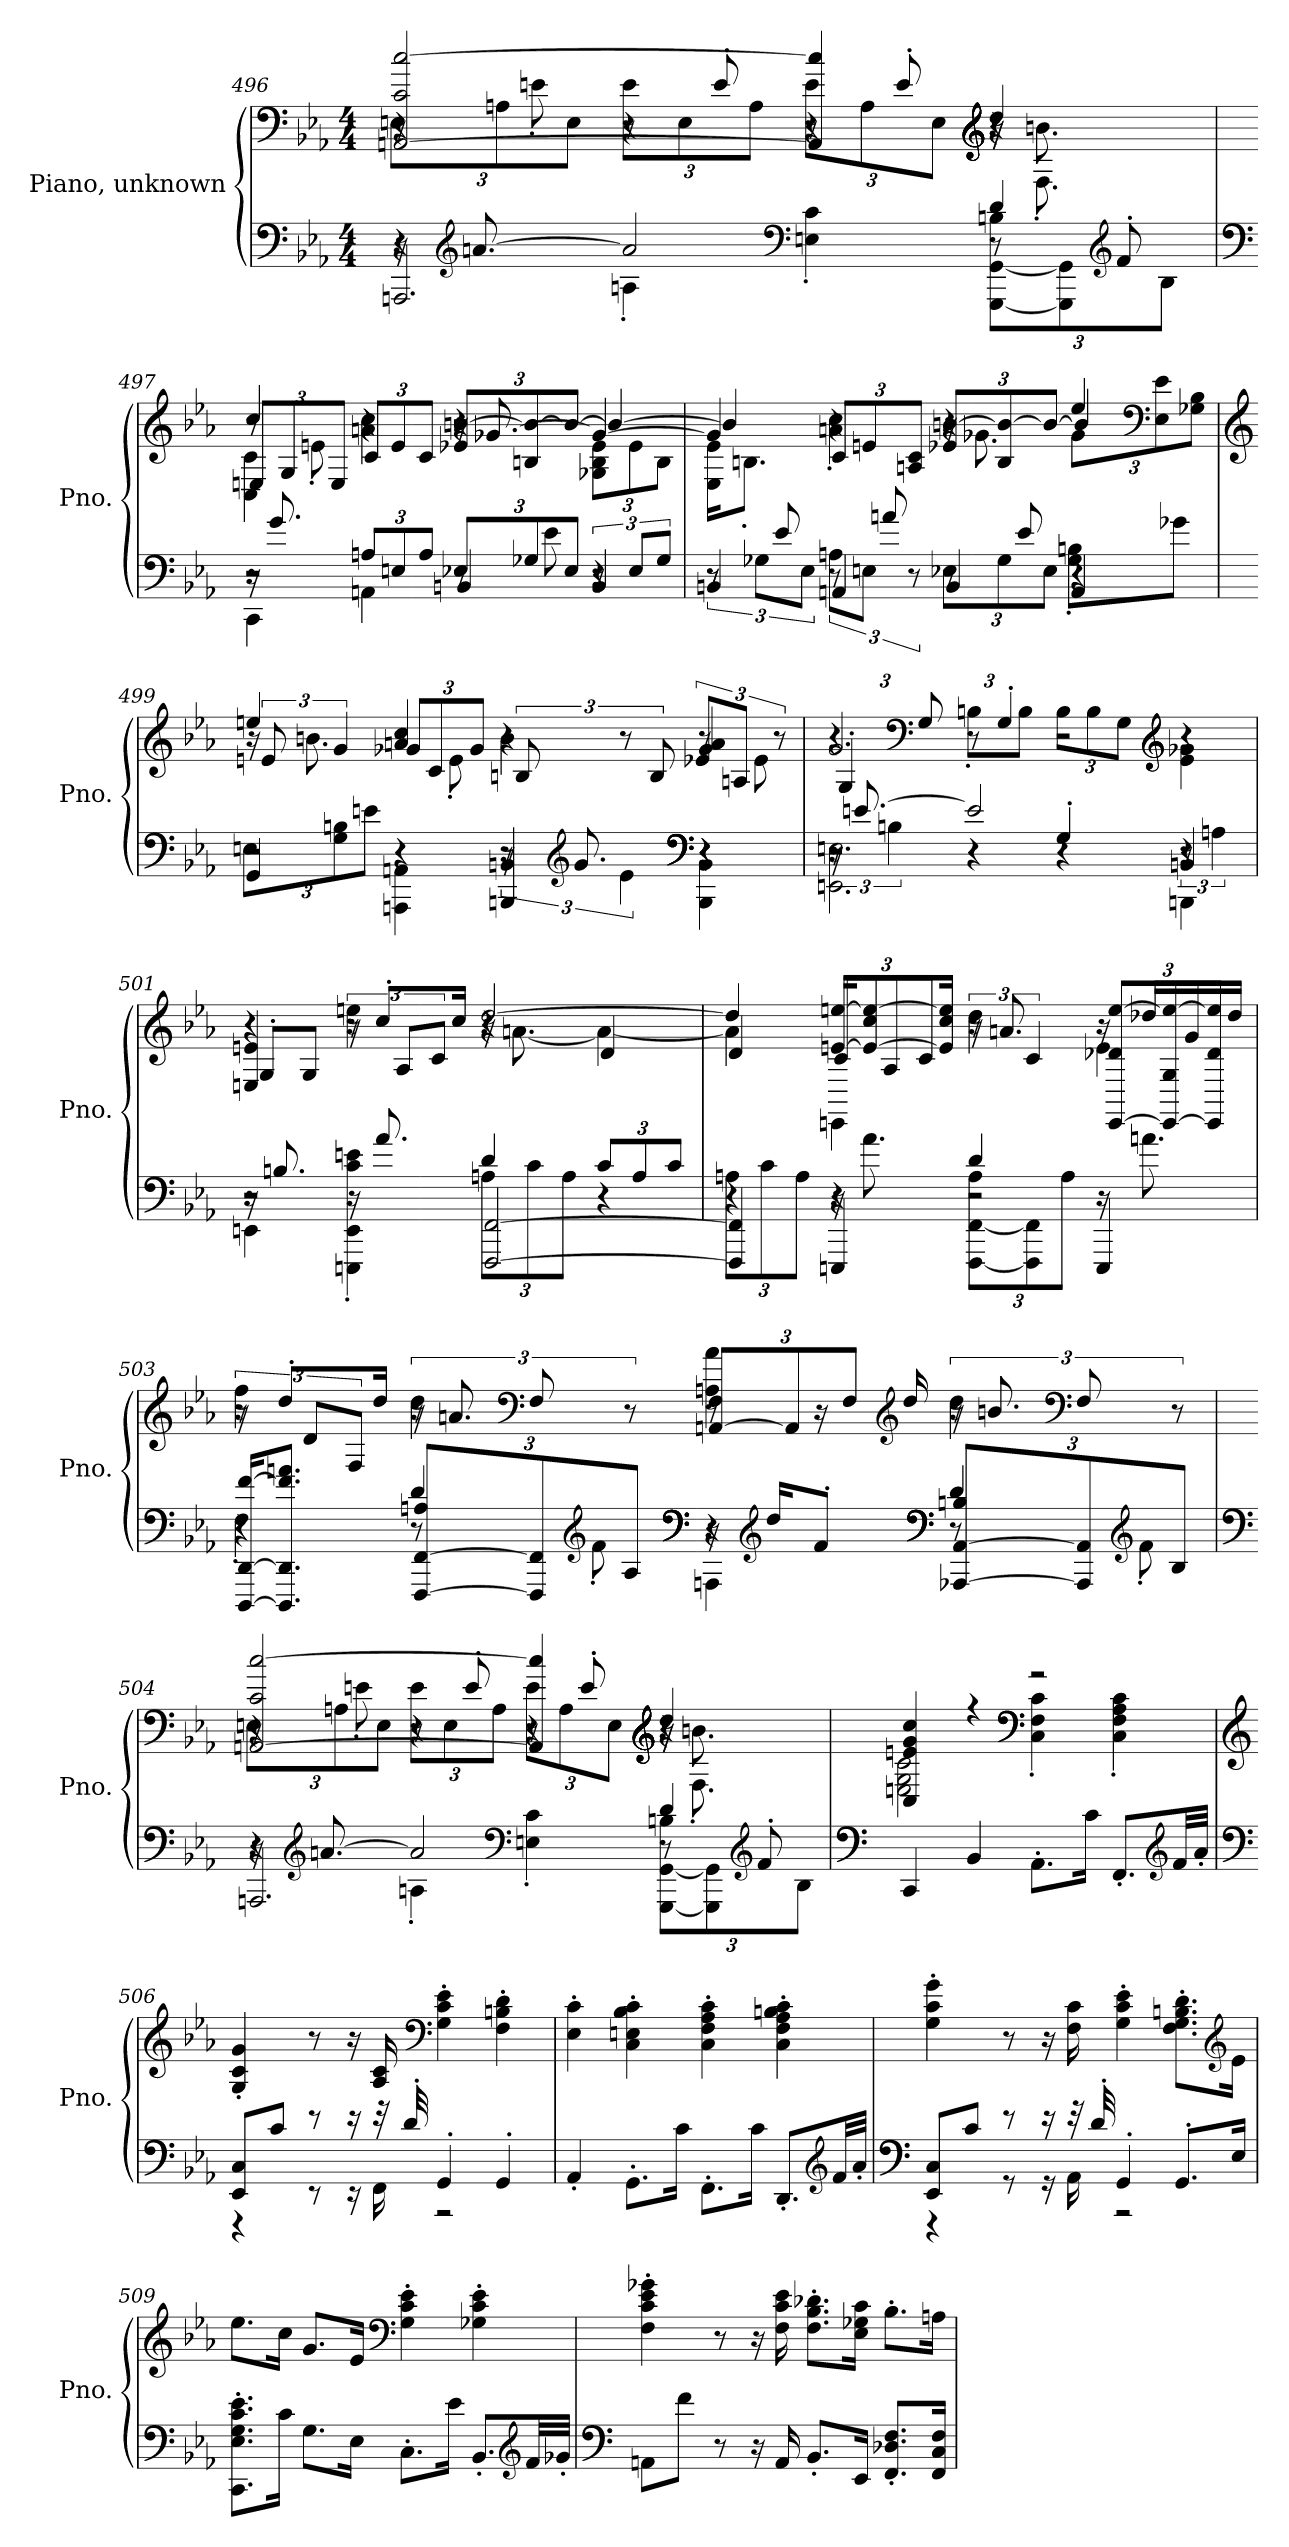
**kern	**kern
*part1	*part1
*staff2	*staff1
*I"Piano, unknown	*
*I'Pno.	*
!!LO:LB:g=z
*clefF4	*clefF4
*k[b-e-a-]	*k[b-e-a-]
*M4/4	*M4/4
=496	=496
*^	*^
*	*^	*	*^
*	*	*	*	*	*^
*	*	*	*	*	*	*Xbrackettup
16r	4r	2.AAAn/	4r	8r	[2AAn/ 2c/ [2cc/	12En\L
*clefG2	*	*	*	*	*	*
[8.an/	.	.	.	.	.	.
.	.	.	.	.	.	12An\
.	.	.	.	8en'\	.	.
.	.	.	.	.	.	12E\J
2a/]	4An'\	.	8r	12e\L	.	4r
.	.	.	.	12E\	.	.
.	.	.	8e'/	.	.	.
.	.	.	.	12A\J	.	.
*clefF4	*	*	*	*	*	*
.	4En\' 4c\'	.	8r	12e\L	4AA/] 4cc/]	4r
.	.	.	.	12A\	.	.
.	.	.	8e'/	.	.	.
.	.	.	.	12E\J	.	.
*	*	*	*clefG2	*	*	*
*	*Xbrackettup	*	*	*	*	*
4d/	[12GGG\ [12GG\ 12Bn\L	8r	4dd/	16r	4r	16r
.	.	.	.	8.bn\	.	8.F'\
.	12GGG\] 12GG\]	.	.	.	.	.
*clefG2	*	*	*	*	*	*
.	.	8f'/	.	.	.	.
.	12B\J	.	.	.	.	.
!!LO:LB:g=z	!!	!!	!!
=497	=497	=497	=497	=497	=497	=497
*clefF4	*	*	*	*	*	*
16r	4CC\	2r	4cc/	8r	12En/L	4C\ 4c\
8.g/	.	.	.	.	.	.
.	.	.	.	.	12G/	.
.	.	.	.	8en'\	.	.
.	.	.	.	.	12E/J	.
12An/L	4AAn\	.	4r	4an\ 4cc\	12c/L	4r
12En/	.	.	.	.	12e/	.
12A/J	.	.	.	.	12c/J	.
12E-X/L	8r	4BBn/	16r	4r	12e-X/ [12bn/L	2r
.	.	.	[8.g-X/	.	.	.
12G-X/	.	.	.	.	12Bn/ 12b/_	.
.	8e-\	.	.	.	.	.
12E-/J	.	.	.	.	12b/J_	.
*brackettup	*	*	*	*	*	*
12r	4r	4BB/	4g-/_	12G-X\ 12B\ 12e-\L	4b/_	.
12E-/L	.	.	.	12e-\	.	.
12G-/J	.	.	.	12B\J	.	.
*	*	*	*	*	*v	*v
!!LO:LB:g=z
=498	=498	=498	=498	=498	=498
8r	12r	4BBn/	4g-/]	16E-\ 16e-\KL	4b/]
.	.	.	.	8.Bn'\J	.
.	12G-X\L	.	.	.	.
8e-/	.	.	.	.	.
.	12E-\J	.	.	.	.
8r	12An\L	4AAn/	4r	4an\' 4cc\'	12c/L
.	12En\J	.	.	.	12en/
8an/	.	.	.	.	.
.	12r	.	.	.	12An/ 12c/J
*	*Xbrackettup	*	*	*	*
8r	12E-X\L	4BB/	4r	16r	12e-X/ [12bn/L
.	.	.	.	8.g-X\	.
.	12G-\	.	.	.	12B/ 12b/_
8e-/	.	.	.	.	.
.	12E-\J	.	.	.	12b/J_
4AA/	8G-\' 8Bn\'L	4r	4ee-/	12g-\L	4b/]
*	*	*	*clefF4	*	*
.	.	.	.	12E-\ 12e-\	.
.	8g-X\J	.	.	.	.
.	.	.	.	12G-X\ 12B\J	.
!!LO:PB:g=z	!!	!!
=499	=499	=499	=499	=499	=499
*	*	*	*clefG2	*	*
*	*	*	*	*	*brackettup
4GG/	12En\L	2r	4een/	16r	12en/
.	.	.	.	8.bn\	.
.	12G\ 12Bn\	.	.	.	6g/
.	12en\J	.	.	.	.
*	*	*	*	*	*Xbrackettup
4r	4AAAn\ 4AAn\	.	4an/ 4cc/	8r	12g-X/L
.	.	.	.	.	12c/
.	.	.	.	8e'\	.
.	.	.	.	.	12g-/J
*	*brackettup	*	*	*	*brackettup
16r	12r	4BBBn/ 4BBn/	4r	4b\	12Bn/
*clefG2	*	*	*	*	*
8.g/	.	.	.	.	.
.	6e\	.	.	.	12r
.	.	.	.	.	12B/
*clefF4	*	*	*	*	*
4r	4BBB\ 4BB\	4r	4g-/ 4a/	8r	12e-X/L
.	.	.	.	.	12An/J
.	.	.	.	8e-\	.
.	.	.	.	.	12r
!!LO:LB:g=z	!!	!!
=500	=500	=500	=500	=500	=500
*	*	*^	*	*	*
16r	12r	2r	2.EEn\ 2.En\	2.g/	4r	6G'/
[8.en/	.	.	.	.	.	.
.	6Bn\	.	.	.	.	.
*	*	*	*	*clefF4	*	*
.	.	.	.	.	.	12G/
2e/]	4r	.	.	.	8Bn'\L	12r
.	.	.	.	.	.	6G'/
.	.	.	.	.	8B\J	.
*	*	*	*	*	*Xbrackettup	*
.	4r	4G'/	.	.	12B\L	2r
.	.	.	.	.	12B\	.
.	.	.	.	.	12G\J	.
*	*	*	*	*clefG2	*	*
4r	12r	4BBn/	4BBBn\	4r	4e-\ 4g-X\	.
.	6An\	.	.	.	.	.
*	*	*v	*v	*	*	*
=501	=501	=501	=501	=501	=501
16r	4EEn\	2r	4En/ 4en/	4r	8G'/L
8.Bn/	.	.	.	.	.
.	.	.	.	.	8G/J
*	*	*	*	*	*brackettup
16r	4EEEn\' 4EE\' 4c\' 4en\'	.	16r	4een\	12r
8.a-/	.	.	8cc'/L	.	.
.	.	.	.	.	12A-/L
.	.	.	.	.	12c/J
.	.	.	16cc/Jk	.	.
*	*Xbrackettup	*	*	*	*
4d/	12An\L	[2FFF/ [2FF/	[2dd/	16r	4r
.	.	.	.	[8.an\	.
.	12c\	.	.	.	.
.	12A\J	.	.	.	.
12c/L	4r	.	.	4a\_	4d/
12A/	.	.	.	.	.
12c/J	.	.	.	.	.
!!LO:LB:g=z	!!	!!
=502	=502	=502	=502	=502	=502
4r	12An\L	4FFF/] 4FF/]	4dd/]	4a\]	4d/
.	12c\	.	.	.	.
.	12A\J	.	.	.	.
*	*	*	*	*	*Xbrackettup
4EEEn/	16r	4r	[16en/ [16een/KL	4EEn\	12c/L
.	8.a-\	.	8e/_ 8cc/ 8ee/_	.	.
.	.	.	.	.	12A-/
.	.	.	.	.	12c/J
.	.	.	16e/] 16cc/ 16ee/]Jk	.	.
*	*	*	*	*	*brackettup
4d/	[12FFF\ [12FF\ 12A\L	2r	16r	4dd\	12r
.	.	.	8.an/	.	.
.	12FFF\] 12FF\]	.	.	.	6c/
.	12A\J	.	.	.	.
*	*	*	*	*	*Xbrackettup
4EEE/	16r	.	16r	4e\	[12EE/ 12d-X/ [12ee/L
.	8.an\	.	16dd-X/LL	.	.
.	.	.	.	.	12EE/_ 12G/ 12ee/_
.	.	.	16g/	.	.
.	.	.	.	.	12EE/] 12d-/ 12ee/]J
.	.	.	16dd-/JJ	.	.
!!LO:LB:g=z	!!	!!
=503	=503	=503	=503	=503	=503
*	*	*	*	*	*brackettup
4r	4F'\	[16DDD/ [16DD/ [16f/KL	16r	4ff\	12r
.	.	8.DDD/] 8.DD/] 8.f/] 8.an/J	8dd'/L	.	.
.	.	.	.	.	12d/L
.	.	.	.	.	12F/J
.	.	.	16dd/Jk	.	.
4d/	8r	[12FFF/ [12FF/ 12An/L	16r	4dd\	12r
.	.	.	8.an/	.	.
*	*	*	*clefF4	*	*
.	.	12FFF/] 12FF/]	.	.	12F/
*clefG2	*	*	*	*	*
.	8f'\	.	.	.	.
.	.	12A/J	.	.	12r
*clefF4	*	*	*	*	*
*	*	*	*	*	*Xbrackettup
4r	4AAAn\	16r	8r	4An\ 4a\	[12AAn/ 12F/L
*clefG2	*	*	*	*	*
.	.	16dd/KL	.	.	.
.	.	.	.	.	12AA/]
.	.	8f'/J	16r	.	.
.	.	.	.	.	12F/J
*	*	*	*clefG2	*	*
.	.	.	16dd/	.	.
*clefF4	*	*	*	*	*
*	*	*	*	*	*brackettup
4d/	8r	[12AAA-X/ [12AA-/ 12Bn/L	16r	4dd\	12r
.	.	.	8.bn/	.	.
*	*	*	*clefF4	*	*
.	.	12AAA-/] 12AA-/]	.	.	12F/
*clefG2	*	*	*	*	*
.	8f'\	.	.	.	.
.	.	12B/J	.	.	12r
*	*	*	*v	*v	*v
!!LO:LB:g=z
=504	=504	=504	=504
*clefF4	*	*	*
*	*	*	*^
*	*	*	*	*^
*	*	*	*	*	*^
*	*	*	*	*	*	*Xbrackettup
16r	4r	2.AAAn/	4r	8r	[2AAn/ 2c/ [2cc/	12En\L
*clefG2	*	*	*	*	*	*
[8.an/	.	.	.	.	.	.
.	.	.	.	.	.	12An\
.	.	.	.	8en'\	.	.
.	.	.	.	.	.	12E\J
2a/]	4An'\	.	8r	12e\L	.	4r
.	.	.	.	12E\	.	.
.	.	.	8e'/	.	.	.
.	.	.	.	12A\J	.	.
*clefF4	*	*	*	*	*	*
.	4En\' 4c\'	.	8r	12e\L	4AA/] 4cc/]	4r
.	.	.	.	12A\	.	.
.	.	.	8e'/	.	.	.
.	.	.	.	12E\J	.	.
*	*	*	*clefG2	*	*	*
4d/	[12GGG\ [12GG\ 12Bn\L	8r	4dd/	16r	4r	16r
.	.	.	.	8.bn\	.	8.F'\
.	12GGG\] 12GG\]	.	.	.	.	.
*clefG2	*	*	*	*	*	*
.	.	8f'/	.	.	.	.
.	12B\J	.	.	.	.	.
*v	*v	*v	*	*	*	*
*	*v	*v	*v	*v
=505	=505
*clefF4	*
*	*^
4CC/	4C/ 4en/ 4g/ 4cc/	2En\ 2G\ 2c\
4BB-/	4r	.
*	*clefF4	*
8.AA-'\L	2r	4C\' 4F\' 4c\'
16c\Jk	.	.
8.FF'/L	.	4C\' 4F\' 4A-\' 4c\'
*clefG2	*	*
32f/LL	.	.
32a-'/JJJ	.	.
*	*v	*v
!!LO:LB:g=z
=506	=506
*clefF4	*clefG2
*^	*
8EE-/ 8C/L	4r	4G/' 4c/' 4g/'
8c/J	.	.
8r	8r	8r
16r	16r	16r
32r	16FF\	16A-/ 16c/
32d'/	.	.
*	*	*clefF4
4GG'/	2r	4G\' 4c\' 4e-\'
4GG'/	.	4F\' 4Bn\' 4d\'
*v	*v	*
=507	=507
4AA-'/	4E-\' 4c\'
8.GG'\L	4C\' 4En\' 4B-\' 4c\'
16c\Jk	.
8.FF'\L	4C\' 4F\' 4A-\' 4c\'
16c\Jk	.
8.DD'/L	4C\' 4F\' 4A-\' 4Bn\' 4c\'
*clefG2	*
32f/LL	.
32a-'/JJJ	.
=508	=508
*clefF4	*
*^	*
8EE-/ 8C/L	4r	4G\' 4c\' 4g\'
8c/J	.	.
8r	8r	8r
16r	16r	16r
32r	16AA-\	16F\ 16c\
32d'/	.	.
4GG'/	2r	4G\' 4c\' 4e-\'
8.GG'/L	.	8.F\' 8.G\' 8.Bn\' 8.d\'L
*	*	*clefG2
16E-/Jk	.	16e-\Jk
*v	*v	*
!!LO:PB:g=z
=509	=509
8.CC\' 8.E-\' 8.G\' 8.c\' 8.e-\'L	8.ee-\L
16c\Jk	16cc\Jk
8.G\L	8.g/L
16E-\Jk	16e-/Jk
*	*clefF4
8.C'\L	4G\' 4c\' 4e-\'
16e-\Jk	.
8.BB-'/L	4G-X\' 4c\' 4e-\'
*clefG2	*
32f/LL	.
32g-X'/JJJ	.
=510	=510
*clefF4	*
8AAn\L	4F\' 4c\' 4e-\' 4g-X\'
8f\J	.
8r	8r
16r	16r
16AA/	16F\ 16c\ 16e-\
8.BB-'/L	8.F\' 8.B-\' 8.d-X\'L
16EE-/Jk	16E-\ 16G-X\ 16c\Jk
8.FF/' 8.D-X/' 8.F/'L	8.B-'\L
16FF/ 16C/ 16F/Jk	16An\Jk
=	=
*-	*-
